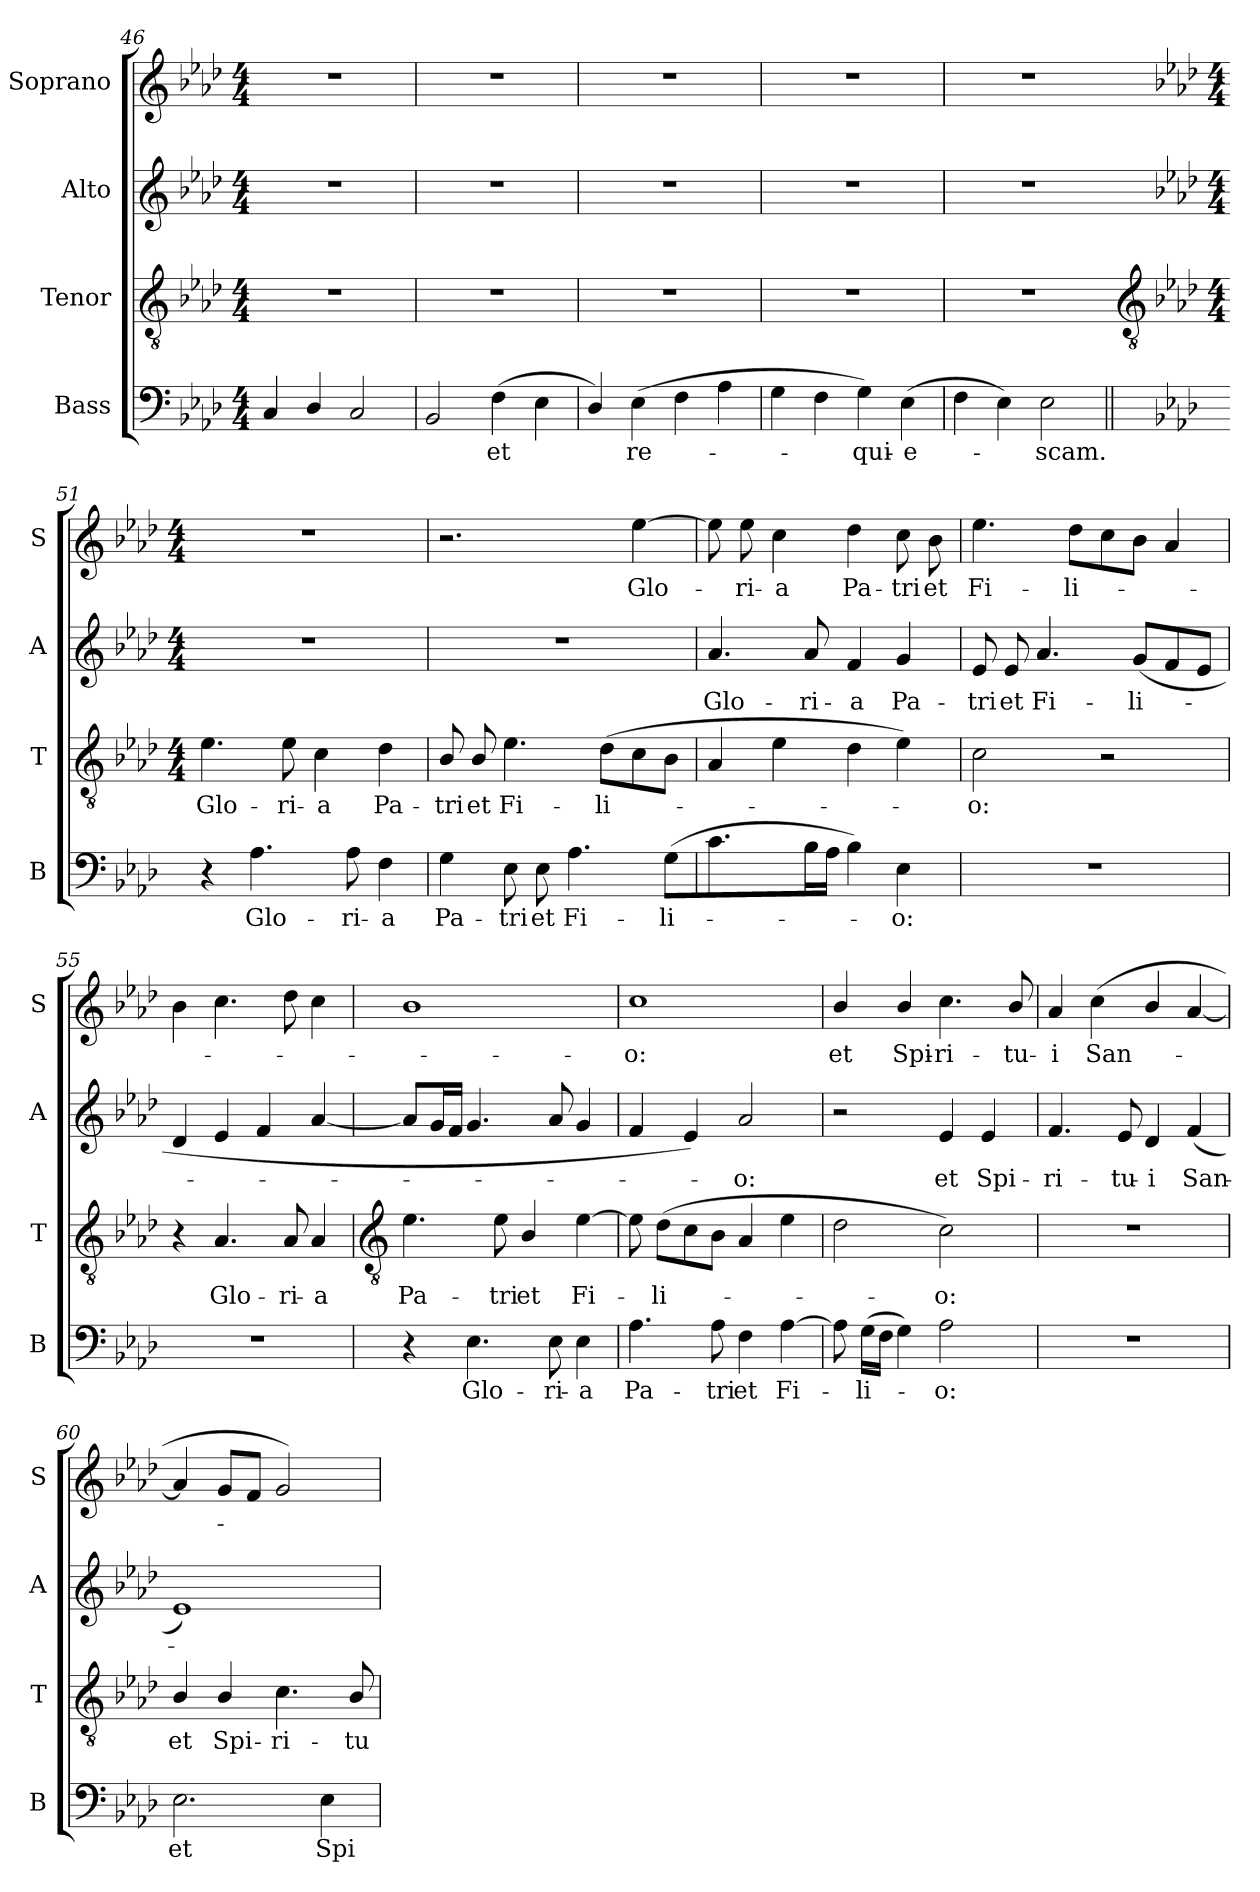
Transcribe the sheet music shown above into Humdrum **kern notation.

**kern	**text	**kern	**text	**kern	**text	**kern	**text
*part4	*part4	*part3	*part3	*part2	*part2	*part1	*part1
*staff4	*staff4	*staff3	*staff3	*staff2	*staff2	*staff1	*staff1
*I"Bass	*	*I"Tenor	*	*I"Alto	*	*I"Soprano	*
*I'B	*	*I'T	*	*I'A	*	*I'S	*
*clefF4	*	*clefGv2	*	*clefG2	*	*clefG2	*
*k[b-e-a-d-]	*	*k[b-e-a-d-]	*	*k[b-e-a-d-]	*	*k[b-e-a-d-]	*
*A-:	*	*A-:	*	*A-:	*	*A-:	*
*M4/4	*	*M4/4	*	*M4/4	*	*M4/4	*
=46	=46	=46	=46	=46	=46	=46	=46
4C	.	1r	.	1r	.	1r	.
4D-/	.	.	.	.	.	.	.
2C	.	.	.	.	.	.	.
=47	=47	=47	=47	=47	=47	=47	=47
2BB-	.	1r	.	1r	.	1r	.
!	!LO:LY:b	!	!	!	!	!	!
(>4F	et	.	.	.	.	.	.
4E-	.	.	.	.	.	.	.
=48	=48	=48	=48	=48	=48	=48	=48
4D-/)	.	1r	.	1r	.	1r	.
!	!LO:LY:b	!	!	!	!	!	!
(>4E-	re-	.	.	.	.	.	.
4F	.	.	.	.	.	.	.
4A-	.	.	.	.	.	.	.
=49	=49	=49	=49	=49	=49	=49	=49
4G	.	1r	.	1r	.	1r	.
4F	.	.	.	.	.	.	.
!	!LO:LY:b	!	!	!	!	!	!
4G)	qui-	.	.	.	.	.	.
!	!LO:LY:b	!	!	!	!	!	!
(>4E-	-e-	.	.	.	.	.	.
=50	=50	=50	=50	=50	=50	=50	=50
4F	.	1r	.	1r	.	1r	.
4E-)	.	.	.	.	.	.	.
!	!LO:LY:b	!	!	!	!	!	!
2E-	scam.	.	.	.	.	.	.
!!LO:LB:g=z
=51||	=51	=51	=51	=51	=51	=51	=51
*	*	*clefGv2	*	*	*	*	*
*	*	*k[b-e-a-d-]	*	*k[b-e-a-d-]	*	*k[b-e-a-d-]	*
*	*	*A-:	*	*A-:	*	*A-:	*
*	*	*M4/4	*	*M4/4	*	*M4/4	*
!	!	!	!LO:LY:b	!	!	!	!
4r	.	4.e-	Glo-	1r	.	1r	.
!	!LO:LY:b	!	!	!	!	!	!
4.A-	Glo-	.	.	.	.	.	.
!	!	!	!LO:LY:b	!	!	!	!
.	.	8e-	-ri-	.	.	.	.
!	!	!	!LO:LY:b	!	!	!	!
.	.	4c	-a	.	.	.	.
!	!LO:LY:b	!	!	!	!	!	!
8A-	-ri-	.	.	.	.	.	.
!	!LO:LY:b	!	!LO:LY:b	!	!	!	!
4F	-a	4d-	Pa-	.	.	.	.
=52	=52	=52	=52	=52	=52	=52	=52
!	!LO:LY:b	!	!LO:LY:b	!	!	!	!
4G	Pa-	8B-/	-tri	1r	.	2.r	.
!	!	!	!LO:LY:b	!	!	!	!
.	.	8B-/	et	.	.	.	.
!	!LO:LY:b	!	!LO:LY:b	!	!	!	!
8E-	-tri	4.e-	Fi-	.	.	.	.
!	!LO:LY:b	!	!	!	!	!	!
8E-	et	.	.	.	.	.	.
!	!LO:LY:b	!	!	!	!	!	!
4.A-	Fi-	.	.	.	.	.	.
!	!	!	!LO:LY:b	!	!	!	!
.	.	(>8d-L	-li-	.	.	.	.
!	!	!	!	!	!	!	!LO:LY:b
.	.	8c	.	.	.	[4ee-	Glo-
!	!LO:LY:b	!	!	!	!	!	!
(>8GL	-li-	8B-J	.	.	.	.	.
=53	=53	=53	=53	=53	=53	=53	=53
!	!	!	!	!	!LO:LY:b	!	!
4.c	.	4A-	.	4.a-	Glo-	8ee-]	.
!	!	!	!	!	!	!	!LO:LY:b
.	.	.	.	.	.	8ee-	ri-
!	!	!	!	!	!	!	!LO:LY:b
.	.	4e-	.	.	.	4cc	-a
!	!	!	!	!	!LO:LY:b	!	!
16B-L	.	.	.	8a-	-ri-	.	.
16A-JJ	.	.	.	.	.	.	.
!	!	!	!	!	!LO:LY:b	!	!LO:LY:b
4B-)	.	4d-	.	4f	-a	4dd-	Pa-
!	!LO:LY:b	!	!	!	!LO:LY:b	!	!LO:LY:b
4E-	o:	4e-)	.	4g	Pa-	8cc	-tri
!	!	!	!	!	!	!	!LO:LY:b
.	.	.	.	.	.	8b-	et
=54	=54	=54	=54	=54	=54	=54	=54
!	!	!	!LO:LY:b	!	!LO:LY:b	!	!LO:LY:b
1r	.	2c\	o:	8e-	-tri	4.ee-	Fi-
!	!	!	!	!	!LO:LY:b	!	!
.	.	.	.	8e-	et	.	.
!	!	!	!	!	!LO:LY:b	!	!
.	.	.	.	4.a-	Fi-	.	.
!	!	!	!	!	!	!	!LO:LY:b
.	.	.	.	.	.	8dd-L	-li-
.	.	2r	.	.	.	8cc	.
!	!	!	!	!	!LO:LY:b	!	!
.	.	.	.	(<8gL	-li-	8b-J	.
.	.	.	.	8f	.	4a-	.
.	.	.	.	8e-J	.	.	.
=55	=55	=55	=55	=55	=55	=55	=55
1r	.	4r	.	4d-	.	4b-	.
!	!	!	!LO:LY:b	!	!	!	!
.	.	4.A-	Glo-	4e-	.	4.cc	.
.	.	.	.	4f	.	.	.
!	!	!	!LO:LY:b	!	!	!	!
.	.	8A-	-ri-	.	.	8dd-	.
!	!	!	!LO:LY:b	!	!	!	!
.	.	4A-	-a	[4a-	.	4cc	.
!!LO:LB:g=z
=56	=56	=56	=56	=56	=56	=56	=56
*	*	*clefGv2	*	*	*	*	*
!	!	!	!LO:LY:b	!	!	!	!
4r	.	4.e-	Pa-	8a-L]	.	1b-	.
.	.	.	.	16gL	.	.	.
.	.	.	.	16fJJ	.	.	.
!	!LO:LY:b	!	!	!	!	!	!
4.E-	Glo-	.	.	4.g	.	.	.
!	!	!	!LO:LY:b	!	!	!	!
.	.	8e-	-tri	.	.	.	.
!	!	!	!LO:LY:b	!	!	!	!
.	.	4B-/	et	.	.	.	.
!	!LO:LY:b	!	!	!	!	!	!
8E-	-ri-	.	.	8a-	.	.	.
!	!LO:LY:b	!	!LO:LY:b	!	!	!	!
4E-	-a	[4e-	Fi-	4g	.	.	.
=57	=57	=57	=57	=57	=57	=57	=57
!	!LO:LY:b	!	!	!	!	!	!LO:LY:b
4.A-	Pa-	8e-]	.	4f	.	1cc	o:
!	!	!	!LO:LY:b	!	!	!	!
.	.	(>8d-L	li-	.	.	.	.
.	.	8c	.	4e-)	.	.	.
!	!LO:LY:b	!	!	!	!	!	!
8A-	-tri	8B-J	.	.	.	.	.
!	!LO:LY:b	!	!	!	!LO:LY:b	!	!
4F	et	4A-	.	2a-	o:	.	.
!	!LO:LY:b	!	!	!	!	!	!
[4A-	Fi-	4e-	.	.	.	.	.
=58	=58	=58	=58	=58	=58	=58	=58
!	!	!	!	!	!	!	!LO:LY:b
8A-]	.	2d-	.	2r	.	4b-/	et
!	!LO:LY:b	!	!	!	!	!	!
(>16GLL	li-	.	.	.	.	.	.
16FJJ	.	.	.	.	.	.	.
!	!	!	!	!	!	!	!LO:LY:b
4G)	.	.	.	.	.	4b-/	Spi-
!	!LO:LY:b	!	!LO:LY:b	!	!LO:LY:b	!	!LO:LY:b
2A-	o:	2c)	o:	4e-	et	4.cc	-ri-
!	!	!	!	!	!LO:LY:b	!	!
.	.	.	.	4e-	Spi-	.	.
!	!	!	!	!	!	!	!LO:LY:b
.	.	.	.	.	.	8b-/	-tu-
=59	=59	=59	=59	=59	=59	=59	=59
!	!	!	!	!	!LO:LY:b	!	!LO:LY:b
1r	.	1r	.	4.f	-ri-	4a-	-i
!	!	!	!	!	!	!	!LO:LY:b
.	.	.	.	.	.	(<4cc	San-
!	!	!	!	!	!LO:LY:b	!	!
.	.	.	.	8e-	-tu-	.	.
!	!	!	!	!	!LO:LY:b	!	!
.	.	.	.	4d-	-i	4b-/	.
!	!	!	!	!	!LO:LY:b	!	!
.	.	.	.	(<4f	San-	[4a-	.
=60	=60	=60	=60	=60	=60	=60	=60
!	!LO:LY:b	!	!LO:LY:b	!	!	!	!
2.E-	et	4B-/	et	1e-)	.	4a-]	.
!	!	!	!LO:LY:b	!	!	!	!
.	.	4B-/	Spi-	.	.	8gL	.
.	.	.	.	.	.	8fJ	.
!	!	!	!LO:LY:b	!	!	!	!
.	.	4.c	-ri-	.	.	2g)	.
!	!LO:LY:b	!	!	!	!	!	!
4E-	Spi-	.	.	.	.	.	.
!	!	!	!LO:LY:b	!	!	!	!
.	.	8B-/	-tu-	.	.	.	.
=	=	=	=	=	=	=	=
*-	*-	*-	*-	*-	*-	*-	*-
